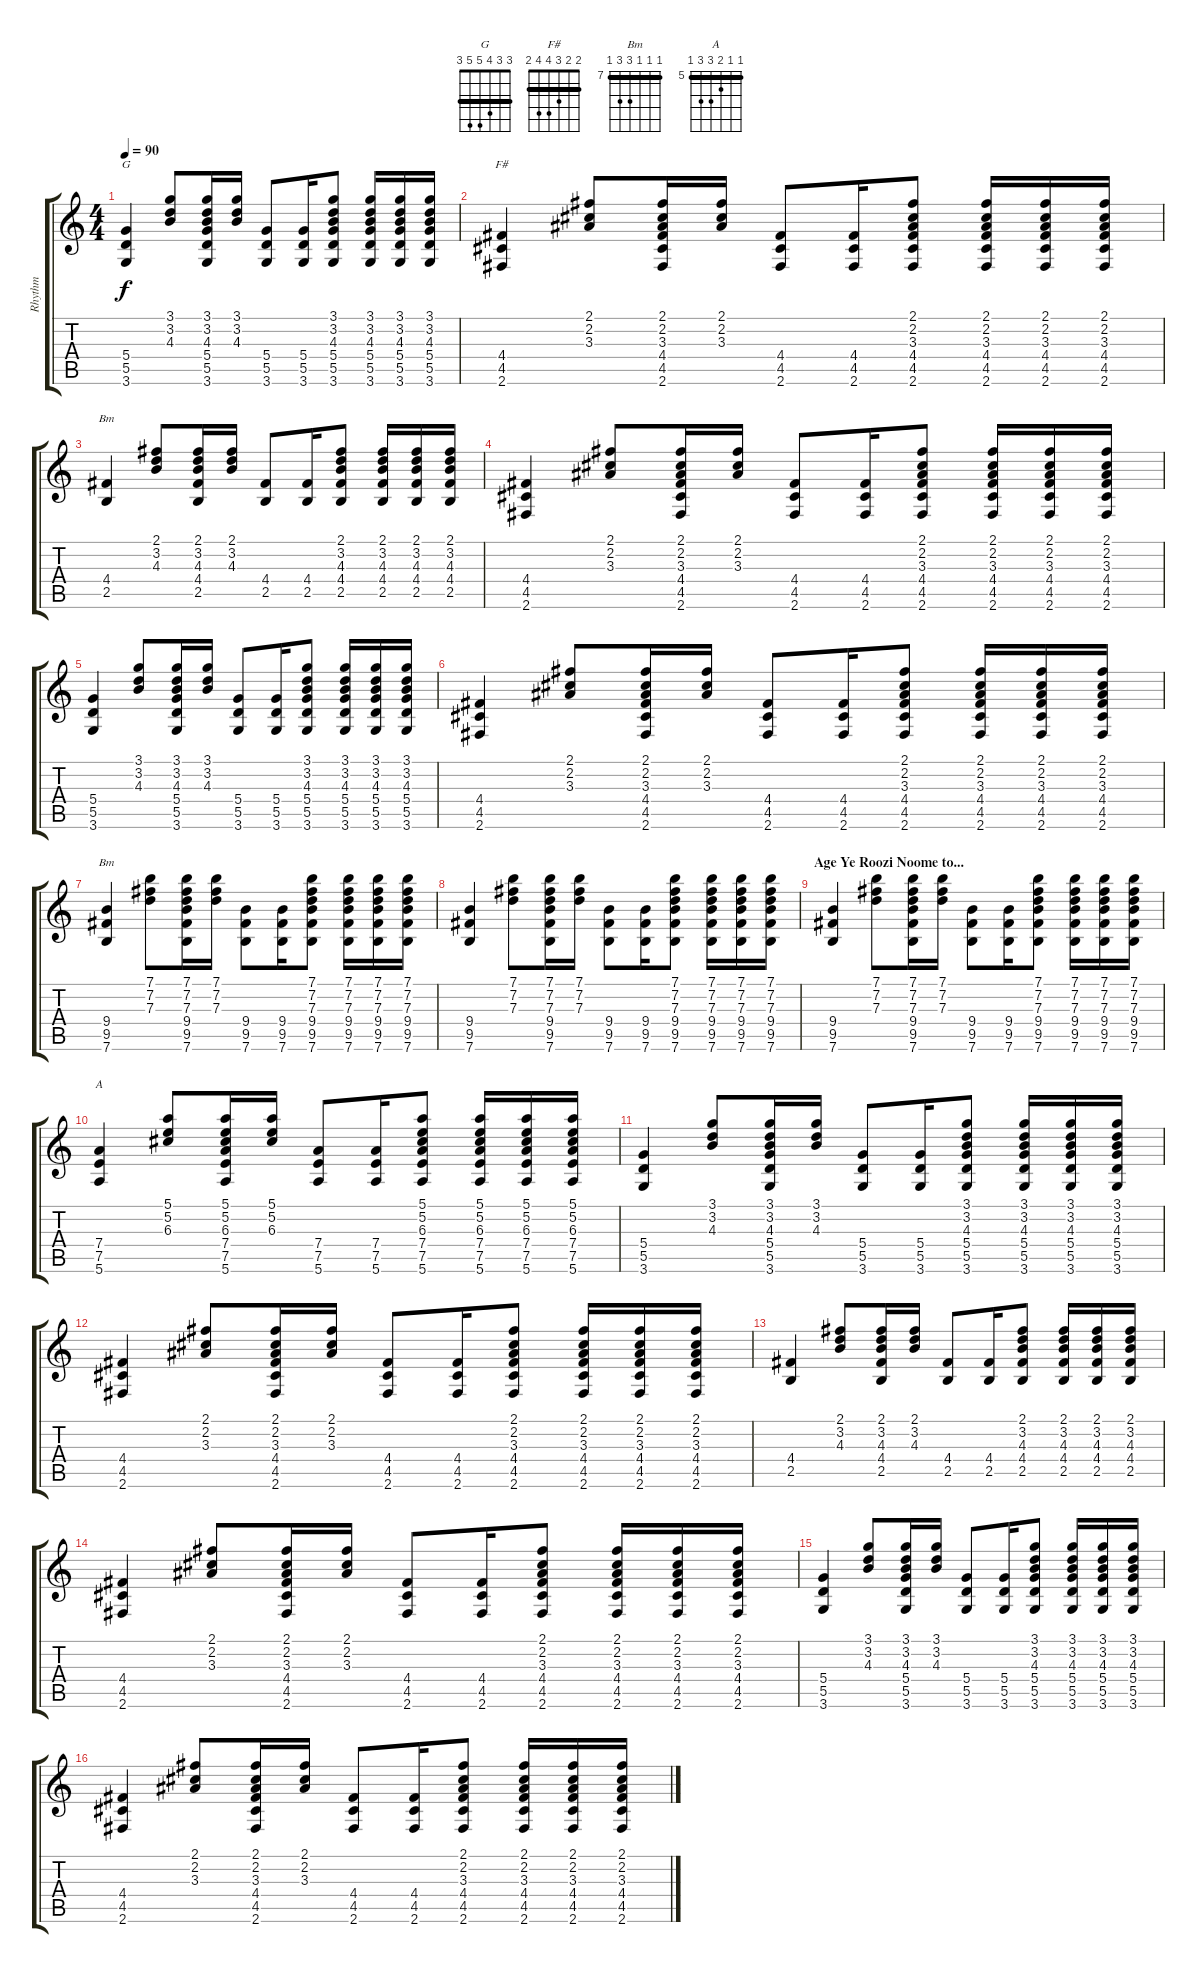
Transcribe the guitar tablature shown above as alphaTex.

\track ("Rhythm" "Rhythm") {instrument acousticguitarnylon}
\staff {score tabs}
\tuning (E4 B3 G3 D3 A2 E2) {hide}
\chord ("G" 3 3 4 5 5 3) {barre 3}
\chord ("F#" 2 2 3 4 4 2) {barre 2}
\chord ("Bm" 2 3 4 4 2 x) {barre 2}
\chord ("Bm" 7 7 7 9 9 7) {firstfret 7 barre 7}
\chord ("A" 5 5 6 7 7 5) {firstfret 5 barre 5}
\ts (4 4)
\tempo 90
\clef g2
\ks c
(5.4 5.5 3.6).4{ch "G" dy f} (3.1 3.2 4.3).8 (3.1 3.2 4.3 5.4 5.5 3.6).16 (3.1 3.2 4.3).16 (5.4 5.5 3.6).8 (5.4 5.5 3.6).16 (3.1 3.2 4.3 5.4 5.5 3.6).8 (3.1 3.2 4.3 5.4 5.5 3.6).16 (3.1 3.2 4.3 5.4 5.5 3.6).16 (3.1 3.2 4.3 5.4 5.5 3.6).16 |
(4.4 4.5 2.6).4{ch "F#"} (2.1 2.2 3.3).8 (2.1 2.2 3.3 4.4 4.5 2.6).16 (2.1 2.2 3.3).16 (4.4 4.5 2.6).8 (4.4 4.5 2.6).16 (2.1 2.2 3.3 4.4 4.5 2.6).8 (2.1 2.2 3.3 4.4 4.5 2.6).16 (2.1 2.2 3.3 4.4 4.5 2.6).16 (2.1 2.2 3.3 4.4 4.5 2.6).16 |
(4.4 2.5).4{ch "Bm"} (2.1 3.2 4.3).8 (2.1 3.2 4.3 4.4 2.5).16 (2.1 3.2 4.3).16 (4.4 2.5).8 (4.4 2.5).16 (2.1 3.2 4.3 4.4 2.5).8 (2.1 3.2 4.3 4.4 2.5).16 (2.1 3.2 4.3 4.4 2.5).16 (2.1 3.2 4.3 4.4 2.5).16 |
(4.4 4.5 2.6).4 (2.1 2.2 3.3).8 (2.1 2.2 3.3 4.4 4.5 2.6).16 (2.1 2.2 3.3).16 (4.4 4.5 2.6).8 (4.4 4.5 2.6).16 (2.1 2.2 3.3 4.4 4.5 2.6).8 (2.1 2.2 3.3 4.4 4.5 2.6).16 (2.1 2.2 3.3 4.4 4.5 2.6).16 (2.1 2.2 3.3 4.4 4.5 2.6).16 |
(5.4 5.5 3.6).4 (3.1 3.2 4.3).8 (3.1 3.2 4.3 5.4 5.5 3.6).16 (3.1 3.2 4.3).16 (5.4 5.5 3.6).8 (5.4 5.5 3.6).16 (3.1 3.2 4.3 5.4 5.5 3.6).8 (3.1 3.2 4.3 5.4 5.5 3.6).16 (3.1 3.2 4.3 5.4 5.5 3.6).16 (3.1 3.2 4.3 5.4 5.5 3.6).16 |
(4.4 4.5 2.6).4 (2.1 2.2 3.3).8 (2.1 2.2 3.3 4.4 4.5 2.6).16 (2.1 2.2 3.3).16 (4.4 4.5 2.6).8 (4.4 4.5 2.6).16 (2.1 2.2 3.3 4.4 4.5 2.6).8 (2.1 2.2 3.3 4.4 4.5 2.6).16 (2.1 2.2 3.3 4.4 4.5 2.6).16 (2.1 2.2 3.3 4.4 4.5 2.6).16 |
(9.4 9.5 7.6).4{ch "Bm"} (7.1 7.2 7.3).8 (7.1 7.2 7.3 9.4 9.5 7.6).16 (7.1 7.2 7.3).16 (9.4 9.5 7.6).8 (9.4 9.5 7.6).16 (7.1 7.2 7.3 9.4 9.5 7.6).8 (7.1 7.2 7.3 9.4 9.5 7.6).16 (7.1 7.2 7.3 9.4 9.5 7.6).16 (7.1 7.2 7.3 9.4 9.5 7.6).16 |
(9.4 9.5 7.6).4 (7.1 7.2 7.3).8 (7.1 7.2 7.3 9.4 9.5 7.6).16 (7.1 7.2 7.3).16 (9.4 9.5 7.6).8 (9.4 9.5 7.6).16 (7.1 7.2 7.3 9.4 9.5 7.6).8 (7.1 7.2 7.3 9.4 9.5 7.6).16 (7.1 7.2 7.3 9.4 9.5 7.6).16 (7.1 7.2 7.3 9.4 9.5 7.6).16 |
\section ("" "Age Ye Roozi Noome to...")
(9.4 9.5 7.6).4 (7.1 7.2 7.3).8 (7.1 7.2 7.3 9.4 9.5 7.6).16 (7.1 7.2 7.3).16 (9.4 9.5 7.6).8 (9.4 9.5 7.6).16 (7.1 7.2 7.3 9.4 9.5 7.6).8 (7.1 7.2 7.3 9.4 9.5 7.6).16 (7.1 7.2 7.3 9.4 9.5 7.6).16 (7.1 7.2 7.3 9.4 9.5 7.6).16 |
(7.4 7.5 5.6).4{ch "A"} (5.1 5.2 6.3).8 (5.1 5.2 6.3 7.4 7.5 5.6).16 (5.1 5.2 6.3).16 (7.4 7.5 5.6).8 (7.4 7.5 5.6).16 (5.1 5.2 6.3 7.4 7.5 5.6).8 (5.1 5.2 6.3 7.4 7.5 5.6).16 (5.1 5.2 6.3 7.4 7.5 5.6).16 (5.1 5.2 6.3 7.4 7.5 5.6).16 |
(5.4 5.5 3.6).4 (3.1 3.2 4.3).8 (3.1 3.2 4.3 5.4 5.5 3.6).16 (3.1 3.2 4.3).16 (5.4 5.5 3.6).8 (5.4 5.5 3.6).16 (3.1 3.2 4.3 5.4 5.5 3.6).8 (3.1 3.2 4.3 5.4 5.5 3.6).16 (3.1 3.2 4.3 5.4 5.5 3.6).16 (3.1 3.2 4.3 5.4 5.5 3.6).16 |
(4.4 4.5 2.6).4 (2.1 2.2 3.3).8 (2.1 2.2 3.3 4.4 4.5 2.6).16 (2.1 2.2 3.3).16 (4.4 4.5 2.6).8 (4.4 4.5 2.6).16 (2.1 2.2 3.3 4.4 4.5 2.6).8 (2.1 2.2 3.3 4.4 4.5 2.6).16 (2.1 2.2 3.3 4.4 4.5 2.6).16 (2.1 2.2 3.3 4.4 4.5 2.6).16 |
(4.4 2.5).4 (2.1 3.2 4.3).8 (2.1 3.2 4.3 4.4 2.5).16 (2.1 3.2 4.3).16 (4.4 2.5).8 (4.4 2.5).16 (2.1 3.2 4.3 4.4 2.5).8 (2.1 3.2 4.3 4.4 2.5).16 (2.1 3.2 4.3 4.4 2.5).16 (2.1 3.2 4.3 4.4 2.5).16 |
(4.4 4.5 2.6).4 (2.1 2.2 3.3).8 (2.1 2.2 3.3 4.4 4.5 2.6).16 (2.1 2.2 3.3).16 (4.4 4.5 2.6).8 (4.4 4.5 2.6).16 (2.1 2.2 3.3 4.4 4.5 2.6).8 (2.1 2.2 3.3 4.4 4.5 2.6).16 (2.1 2.2 3.3 4.4 4.5 2.6).16 (2.1 2.2 3.3 4.4 4.5 2.6).16 |
(5.4 5.5 3.6).4 (3.1 3.2 4.3).8 (3.1 3.2 4.3 5.4 5.5 3.6).16 (3.1 3.2 4.3).16 (5.4 5.5 3.6).8 (5.4 5.5 3.6).16 (3.1 3.2 4.3 5.4 5.5 3.6).8 (3.1 3.2 4.3 5.4 5.5 3.6).16 (3.1 3.2 4.3 5.4 5.5 3.6).16 (3.1 3.2 4.3 5.4 5.5 3.6).16 |
(4.4 4.5 2.6).4 (2.1 2.2 3.3).8 (2.1 2.2 3.3 4.4 4.5 2.6).16 (2.1 2.2 3.3).16 (4.4 4.5 2.6).8 (4.4 4.5 2.6).16 (2.1 2.2 3.3 4.4 4.5 2.6).8 (2.1 2.2 3.3 4.4 4.5 2.6).16 (2.1 2.2 3.3 4.4 4.5 2.6).16 (2.1 2.2 3.3 4.4 4.5 2.6).16
